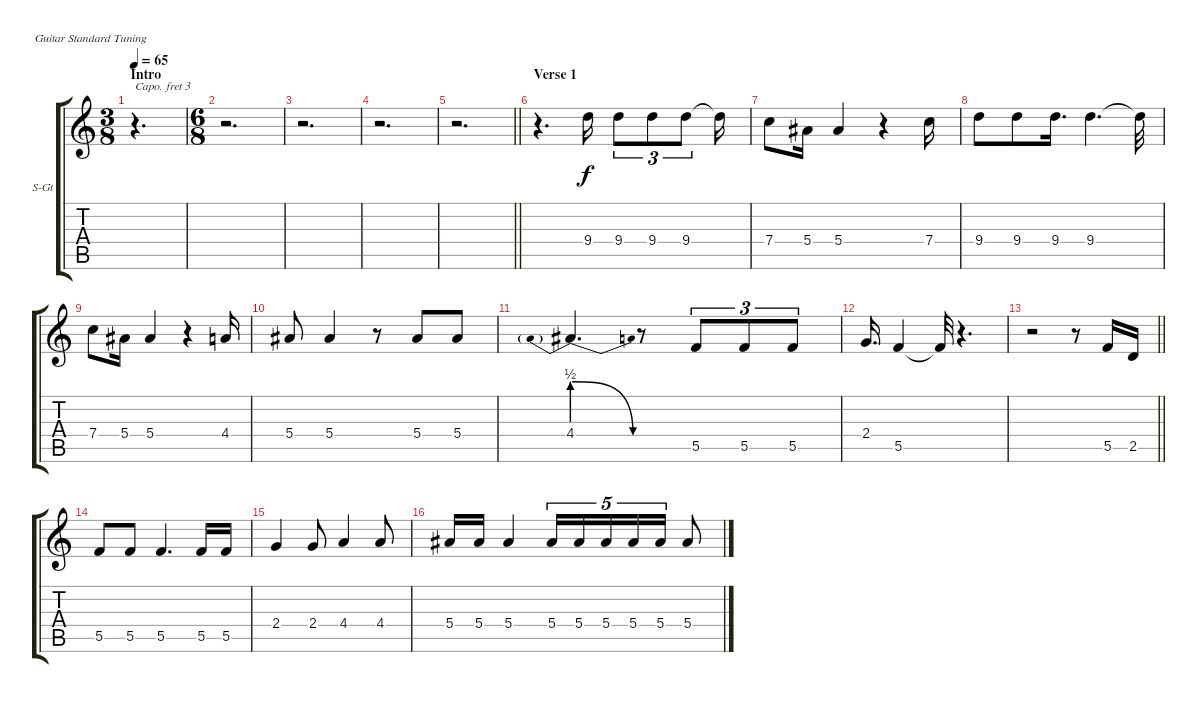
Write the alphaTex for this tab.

\bracketExtendMode groupsimilarinstruments
\firstSystemTrackNameOrientation horizontal
\otherSystemsTrackNameOrientation horizontal
\track ("Vocals" "S-Gt") {instrument contrabass}
\staff {score tabs}
\capo 3
\tuning (E4 B3 G3 D3 A2 E2)
\ts (3 8)
\section ("" "Intro")
\tempo 65
\clef g2
\ks c
r.4{d dy f instrument contrabass} |
\ts (6 8)
r.2{d} |
r.2{d} |
r.2{d} |
\barLineRight lightlight
r.2{d} |
\section ("" "Verse 1")
r.4{d} 9.4.16 9.4.8{tu (3 2)} 9.4.8{tu (3 2)} 9.4.8{tu (3 2)} 9.4{t}.16 |
7.4.8 5.4.16 5.4.4 r.4 7.4.16 |
9.4.8 9.4.8 9.4.16{d} 9.4.4{d} 9.4{t}.32 |
7.4.8 5.4.16 5.4.4 r.4 4.4.16 |
5.4.8 5.4.4 r.8 5.4.8 5.4.8 |
4.4{be (prebendrelease 0 2 60 0)}.4{d} r.8 5.5.8{tu (3 2)} 5.5.8{tu (3 2)} 5.5.8{tu (3 2)} |
2.4.16{d} 5.5.4 5.5{t}.32 r.4{d} |
\barLineRight lightlight
r.2 r.8 5.5.16 2.5.16 |
\section ("" "")
5.5.8 5.5.8 5.5.4{d} 5.5.16 5.5.16 |
2.4.4 2.4.8 4.4.4 4.4.8 |
5.4.16 5.4.16 5.4.4 5.4.16{tu (5 4)} 5.4.16{tu (5 4)} 5.4.16{tu (5 4)} 5.4.16{tu (5 4)} 5.4.16{tu (5 4)} 5.4.8
